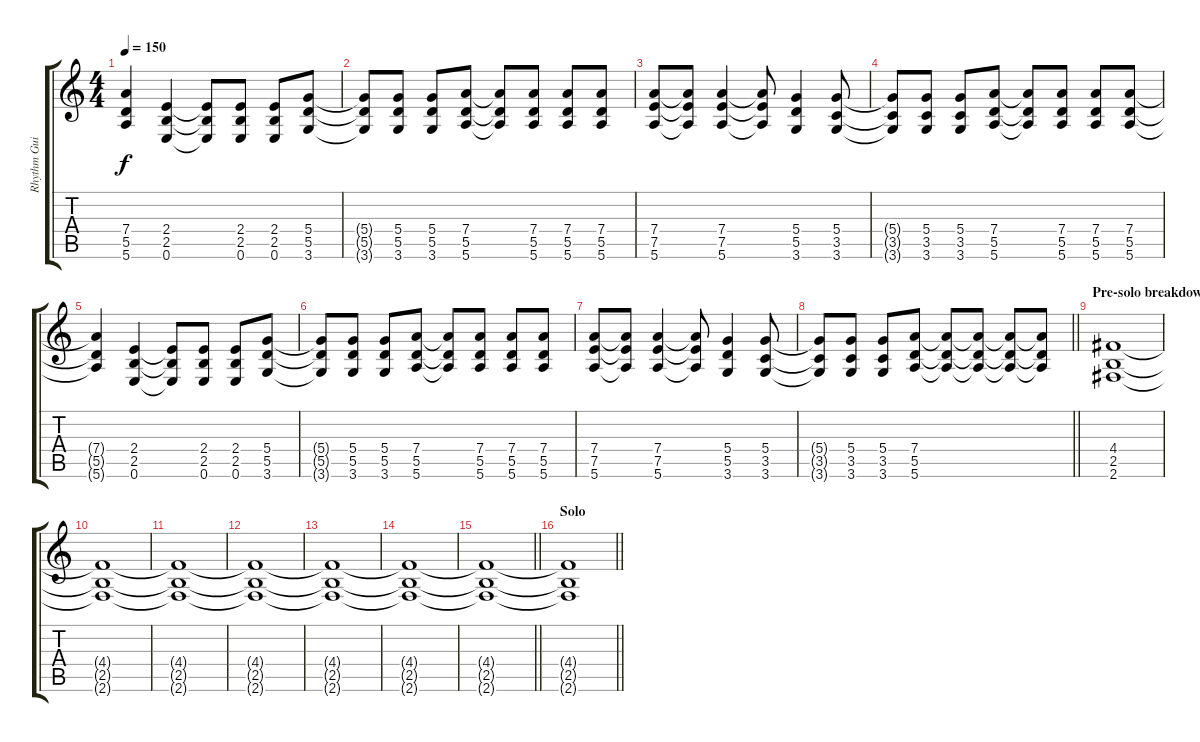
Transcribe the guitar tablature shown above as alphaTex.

\track ("Rhythm Guitar" "Rhythm Gui") {instrument distortionguitar}
\staff {score tabs}
\tuning (E4 B3 G3 D3 A2 E2) {hide}
\ts (4 4)
\tempo 150
\clef g2
\ks c
(7.4{t} 5.5{t} 5.6{t}).4{dy f} (2.4 2.5 0.6).4 (2.4{t} 2.5{t} 0.6{t}).8 (2.4 2.5 0.6).8 (2.4 2.5 0.6).8 (5.4 5.5 3.6).8 |
(5.4{t} 5.5{t} 3.6{t}).8 (5.4 5.5 3.6).8 (5.4 5.5 3.6).8 (7.4 5.5 5.6).8 (7.4{t} 5.5{t} 5.6{t}).8 (7.4 5.5 5.6).8 (7.4 5.5 5.6).8 (7.4 5.5 5.6).8 |
(7.4 7.5 5.6).8 (7.4{t} 7.5{t} 5.6{t}).8 (7.4 7.5 5.6).4 (7.4{t} 7.5{t} 5.6{t}).8 (5.4 5.5 3.6).4 (5.4 3.5 3.6).8 |
(5.4{t} 3.5{t} 3.6{t}).8 (5.4 3.5 3.6).8 (5.4 3.5 3.6).8 (7.4 5.5 5.6).8 (7.4{t} 5.5{t} 5.6{t}).8 (7.4 5.5 5.6).8 (7.4 5.5 5.6).8 (7.4 5.5 5.6).8 |
(7.4{t} 5.5{t} 5.6{t}).4 (2.4 2.5 0.6).4 (2.4{t} 2.5{t} 0.6{t}).8 (2.4 2.5 0.6).8 (2.4 2.5 0.6).8 (5.4 5.5 3.6).8 |
(5.4{t} 5.5{t} 3.6{t}).8 (5.4 5.5 3.6).8 (5.4 5.5 3.6).8 (7.4 5.5 5.6).8 (7.4{t} 5.5{t} 5.6{t}).8 (7.4 5.5 5.6).8 (7.4 5.5 5.6).8 (7.4 5.5 5.6).8 |
(7.4 7.5 5.6).8 (7.4{t} 7.5{t} 5.6{t}).8 (7.4 7.5 5.6).4 (7.4{t} 7.5{t} 5.6{t}).8 (5.4 5.5 3.6).4 (5.4 3.5 3.6).8 |
\barLineRight lightlight
(5.4{t} 3.5{t} 3.6{t}).8 (5.4 3.5 3.6).8 (5.4 3.5 3.6).8 (7.4 5.5 5.6).8 (7.4{t} 5.5{t} 5.6{t}).8 (7.4{t} 5.5{t} 5.6{t}).8 (7.4{t} 5.5{t} 5.6{t}).8 (7.4{t} 5.5{t} 5.6{t}).8 |
\section ("" "Pre-solo breakdown")
(4.4 2.5 2.6).1 |
(4.4{t} 2.5{t} 2.6{t}).1 |
(4.4{t} 2.5{t} 2.6{t}).1 |
(4.4{t} 2.5{t} 2.6{t}).1{volume 10} |
(4.4{t} 2.5{t} 2.6{t}).1 |
(4.4{t} 2.5{t} 2.6{t}).1 |
\barLineRight lightlight
(4.4{t} 2.5{t} 2.6{t}).1 |
\section ("" "Solo")
\barLineRight lightlight
(4.4{t} 2.5{t} 2.6{t}).1
